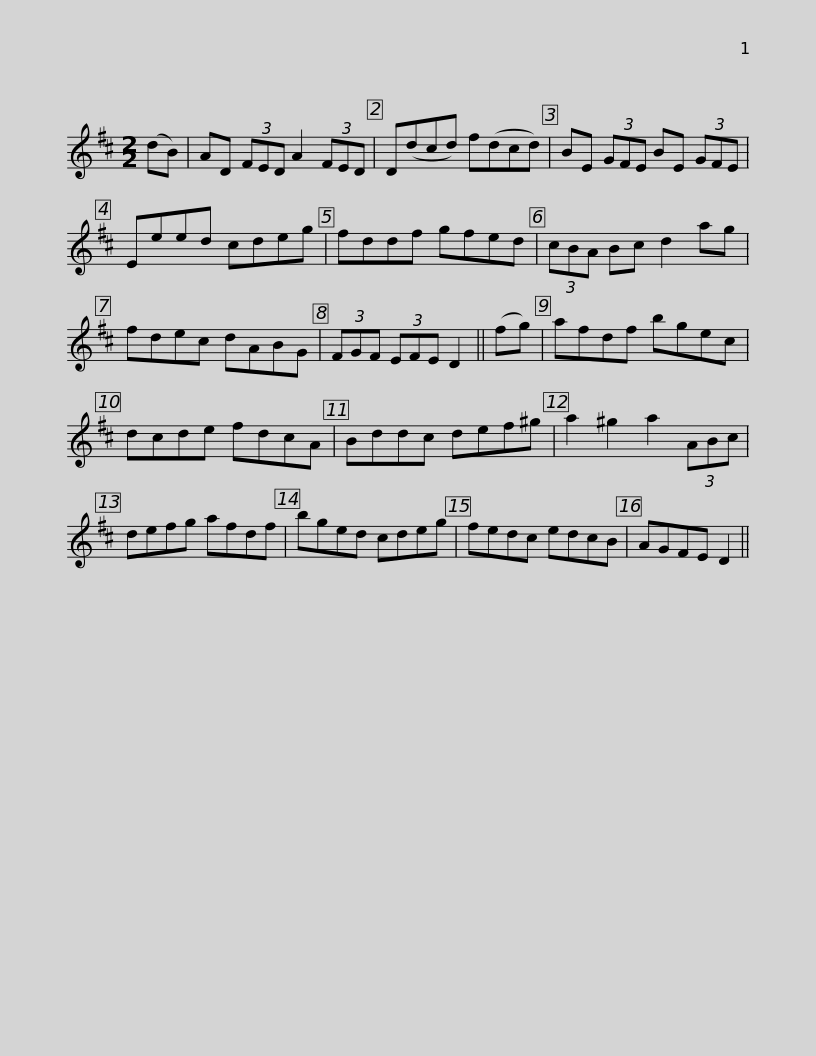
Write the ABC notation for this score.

X:1
L:1/8
M:2/2
I:linebreak $
K:D
V:1 treble
V:1
 (dB) | AD (3FED A2 (3FED | D(dcd) f(dcd) | BE (3GFE BE (3GFE | Eeed cdeg | %5
 fddf gfed |$ (3cBA Bc d2 ag | fdec dABG | (3FGF (3EFE D2 || (fg) | %10
 afdf bgec | dcde fdcA |$ Bddc def^g | a2 ^g2 a2 (3ABc | defg afdf | %15
 bged cdeg | fedc edcB | AGFE D2 || %18
